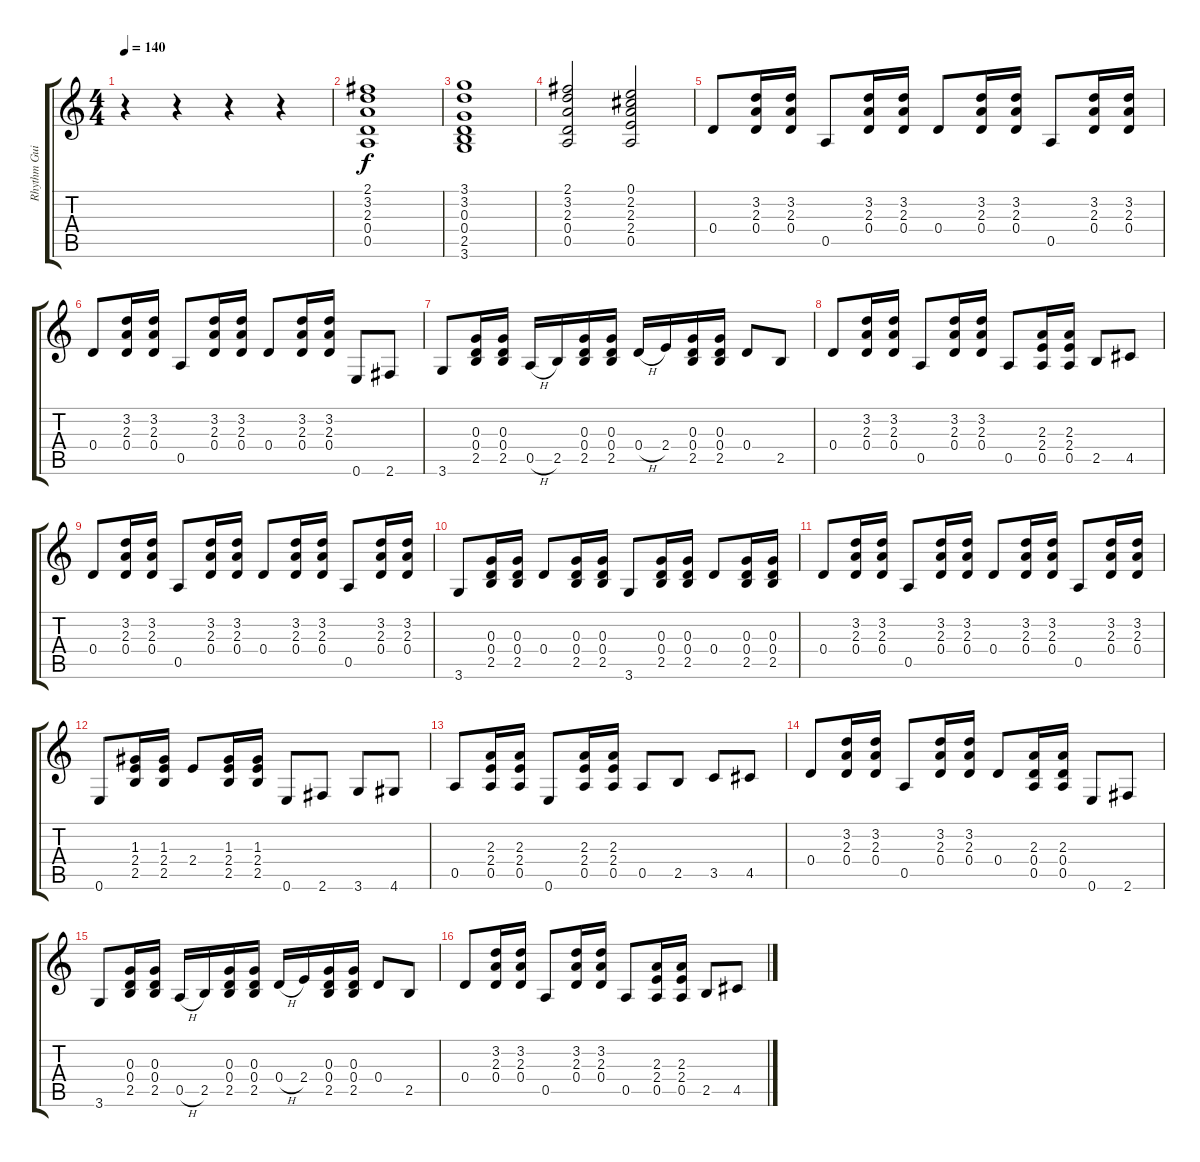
\track ("Rhythm Guitar" "Rhythm Gui") {instrument acousticguitarsteel}
\staff {score tabs}
\tuning (E4 B3 G3 D3 A2 E2) {hide}
\ts (4 4)
\tempo 140
\clef g2
\ks c
r.4{dy f instrument acousticguitarsteel} r.4 r.4 r.4 |
(2.1 3.2 2.3 0.4 0.5).1 |
(3.1 3.2 0.3 0.4 2.5 3.6).1 |
(2.1 3.2 2.3 0.4 0.5).2 (0.1 2.2 2.3 2.4 0.5).2 |
0.4.8 (3.2 2.3 0.4).16 (3.2 2.3 0.4).16 0.5.8 (3.2 2.3 0.4).16 (3.2 2.3 0.4).16 0.4.8 (3.2 2.3 0.4).16 (3.2 2.3 0.4).16 0.5.8 (3.2 2.3 0.4).16 (3.2 2.3 0.4).16 |
0.4.8 (3.2 2.3 0.4).16 (3.2 2.3 0.4).16 0.5.8 (3.2 2.3 0.4).16 (3.2 2.3 0.4).16 0.4.8 (3.2 2.3 0.4).16 (3.2 2.3 0.4).16 0.6.8 2.6.8 |
3.6.8 (0.3 0.4 2.5).16 (0.3 0.4 2.5).16 0.5{h}.16 2.5.16 (0.3 0.4 2.5).16 (0.3 0.4 2.5).16 0.4{h}.16 2.4.16 (0.3 0.4 2.5).16 (0.3 0.4 2.5).16 0.4.8 2.5.8 |
0.4.8 (3.2 2.3 0.4).16 (3.2 2.3 0.4).16 0.5.8 (3.2 2.3 0.4).16 (3.2 2.3 0.4).16 0.5.8 (2.3 2.4 0.5).16 (2.3 2.4 0.5).16 2.5.8 4.5.8 |
0.4.8 (3.2 2.3 0.4).16 (3.2 2.3 0.4).16 0.5.8 (3.2 2.3 0.4).16 (3.2 2.3 0.4).16 0.4.8 (3.2 2.3 0.4).16 (3.2 2.3 0.4).16 0.5.8 (3.2 2.3 0.4).16 (3.2 2.3 0.4).16 |
3.6.8 (0.3 0.4 2.5).16 (0.3 0.4 2.5).16 0.4.8 (0.3 0.4 2.5).16 (0.3 0.4 2.5).16 3.6.8 (0.3 0.4 2.5).16 (0.3 0.4 2.5).16 0.4.8 (0.3 0.4 2.5).16 (0.3 0.4 2.5).16 |
0.4.8 (3.2 2.3 0.4).16 (3.2 2.3 0.4).16 0.5.8 (3.2 2.3 0.4).16 (3.2 2.3 0.4).16 0.4.8 (3.2 2.3 0.4).16 (3.2 2.3 0.4).16 0.5.8 (3.2 2.3 0.4).16 (3.2 2.3 0.4).16 |
0.6.8 (1.3 2.4 2.5).16 (1.3 2.4 2.5).16 2.4.8 (1.3 2.4 2.5).16 (1.3 2.4 2.5).16 0.6.8 2.6.8 3.6.8 4.6.8 |
0.5.8 (2.3 2.4 0.5).16 (2.3 2.4 0.5).16 0.6.8 (2.3 2.4 0.5).16 (2.3 2.4 0.5).16 0.5.8 2.5.8 3.5.8 4.5.8 |
0.4.8 (3.2 2.3 0.4).16 (3.2 2.3 0.4).16 0.5.8 (3.2 2.3 0.4).16 (3.2 2.3 0.4).16 0.4.8 (2.3 0.4 0.5).16 (2.3 0.4 0.5).16 0.6.8 2.6.8 |
3.6.8 (0.3 0.4 2.5).16 (0.3 0.4 2.5).16 0.5{h}.16 2.5.16 (0.3 0.4 2.5).16 (0.3 0.4 2.5).16 0.4{h}.16 2.4.16 (0.3 0.4 2.5).16 (0.3 0.4 2.5).16 0.4.8 2.5.8 |
0.4.8 (3.2 2.3 0.4).16 (3.2 2.3 0.4).16 0.5.8 (3.2 2.3 0.4).16 (3.2 2.3 0.4).16 0.5.8 (2.3 2.4 0.5).16 (2.3 2.4 0.5).16 2.5.8 4.5.8
